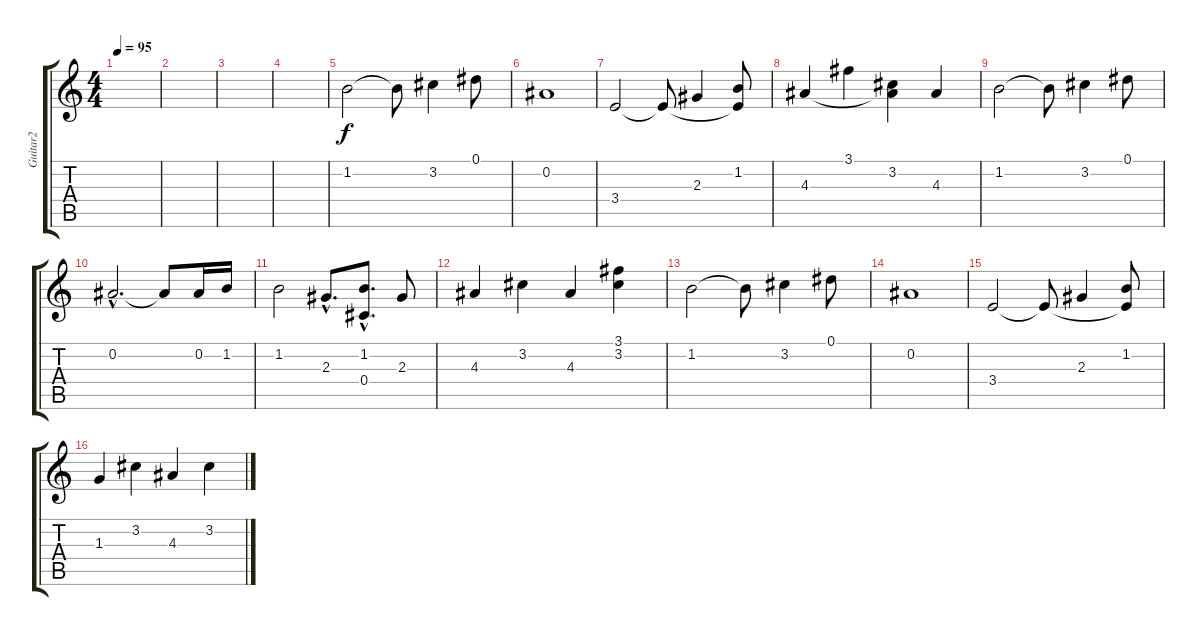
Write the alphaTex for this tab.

\track ("Guitar2" "Guitar2") {instrument acousticguitarsteel}
\staff {score tabs}
\tuning (Eb4 Bb3 Gb3 Db3 Ab2 Eb2) {hide}
\ts (4 4)
\tempo 95
\clef g2
\ks c
|
|
|
|
1.2.2 1.2{t}.8 3.2.4 0.1.8 |
0.2.1 |
3.4.2 3.4{t}.8 2.3.4 (1.2 3.4{t}).8 |
4.3.4 3.1.4 (3.2 4.3{t}).4 4.3.4 |
1.2.2 1.2{t}.8 3.2.4 0.1.8 |
0.2{hac}.2{d} 0.2{t}.8 0.2.16 1.2.16 |
1.2.2 2.3{hac}.8{d} (1.2{hac} 0.4{hac}).8{d} 2.3.8 |
4.3.4 3.2.4 4.3.4 (3.1 3.2).4 |
1.2.2 1.2{t}.8 3.2.4 0.1.8 |
0.2.1 |
3.4.2 3.4{t}.8 2.3.4 (1.2 3.4{t}).8 |
1.3.4 3.2.4 4.3.4 3.2.4
